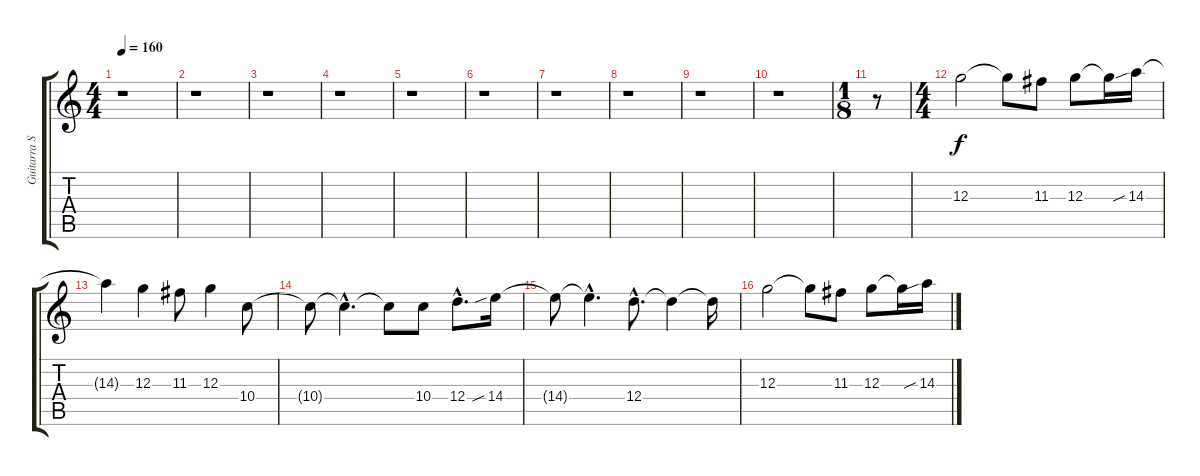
\track ("Guitarra Solista" "Guitarra S") {instrument distortionguitar}
\staff {score tabs}
\tuning (E4 B3 G3 D3 A2 E2) {hide}
\ts (4 4)
\tempo 160
\clef g2
\ks c
r.1{dy f} |
r.1 |
r.1 |
r.1 |
r.1 |
r.1 |
r.1 |
r.1 |
r.1 |
r.1 |
\ts (1 8)
r.8 |
\ts (4 4)
12.3.2 12.3{t}.8 11.3.8 12.3.8 12.3{t}.16 14.3{sib}.16 |
14.3{t}.4 12.3.4 11.3.8 12.3.4 10.4.8 |
10.4{t}.8 10.4{hac t}.4{d} 10.4{t}.8 10.4.8 12.4{hac}.8{d} 14.4{sib}.16 |
14.4{t}.8 14.4{hac t}.4{d} 12.4{hac}.8{d} 12.4{t}.4 12.4{t}.16 |
12.3.2 12.3{t}.8 11.3.8 12.3.8 12.3{t}.16 14.3{sib}.16
